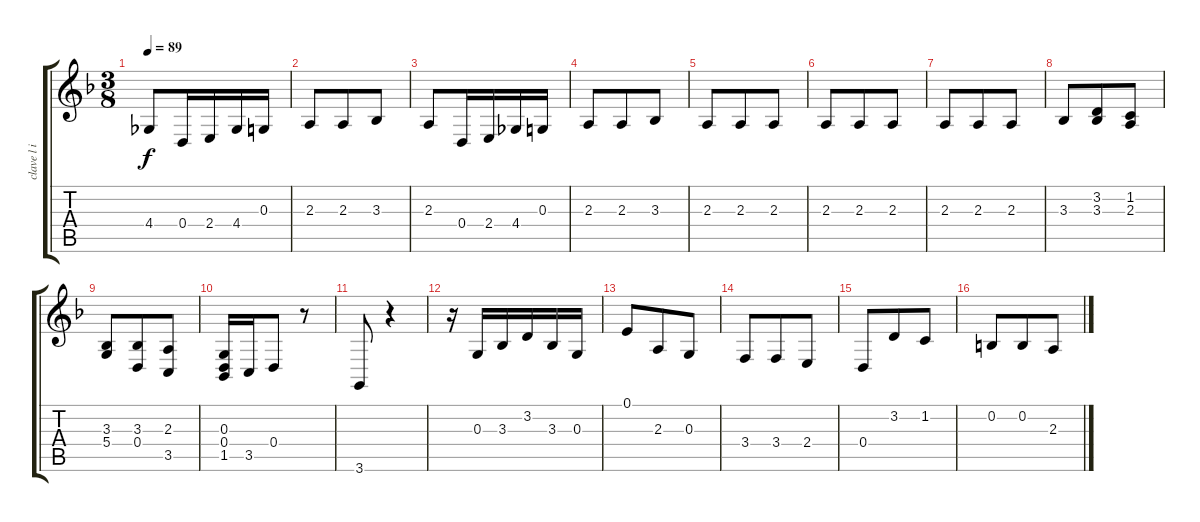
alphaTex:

\track ("clave l i" "clave l i") {instrument harpsichord}
\staff {score tabs}
\tuning (E4 B3 G3 D3 A2 E2) {hide}
\ts (3 8)
\tempo 89
\clef g2
\ks dminor
4.4.8{dy f} 0.4.16 2.4.16 4.4.16 0.3.16 |
2.3.8 2.3.8 3.3.8 |
2.3.8 0.4.16 2.4.16 4.4.16 0.3.16 |
2.3.8 2.3.8 3.3.8 |
2.3.8 2.3.8 2.3.8 |
2.3.8 2.3.8 2.3.8 |
2.3.8 2.3.8 2.3.8 |
3.3.8 (3.2 3.3).8 (1.2 2.3).8 |
(3.3 5.4).8 (3.3 0.4).8 (2.3 3.5).8 |
(0.3 0.4 1.5).16 3.5.16 0.4.8 r.8 |
3.6.8 r.4 |
r.16 0.3.16 3.3.16 3.2.16 3.3.16 0.3.16 |
0.1.8 2.3.8 0.3.8 |
3.4.8 3.4.8 2.4.8 |
0.4.8 3.2.8 1.2.8 |
0.2.8 0.2.8 2.3.8
